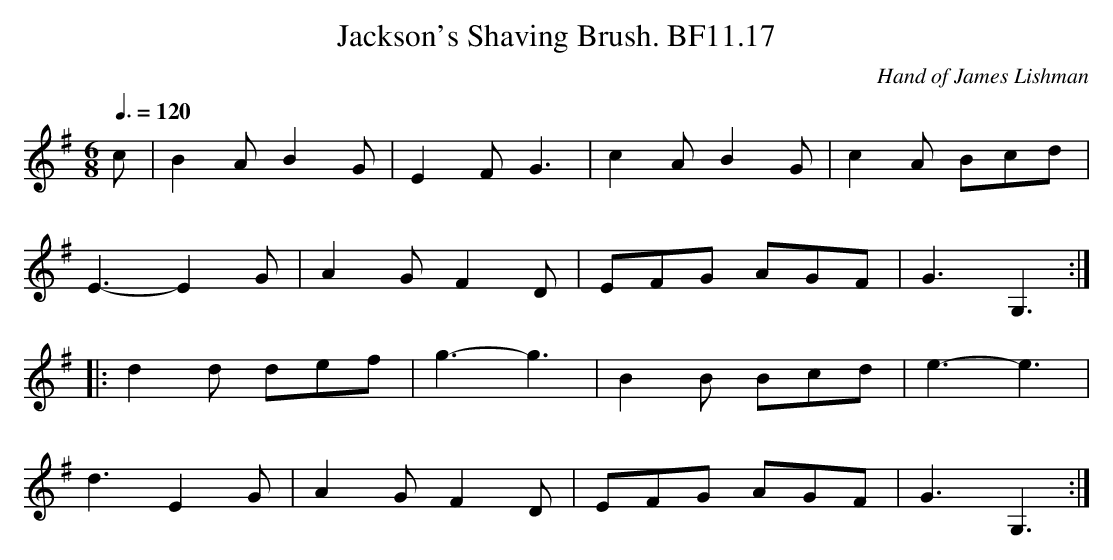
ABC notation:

X:1
T:Jackson's Shaving Brush. BF11.17
M:6/8
L:1/8
Q:3/8=120
C:Hand of James Lishman
K:G
c|B2AB2G|E2FG3|c2AB2G|c2A Bcd|
E3-E2G|A2GF2D|EFG AGF|G3G,3:|
|:d2d def|g3-g3|B2 B Bcd|e3-e3|
d3E2G|A2GF2D|EFG AGF|G3G,3:|
